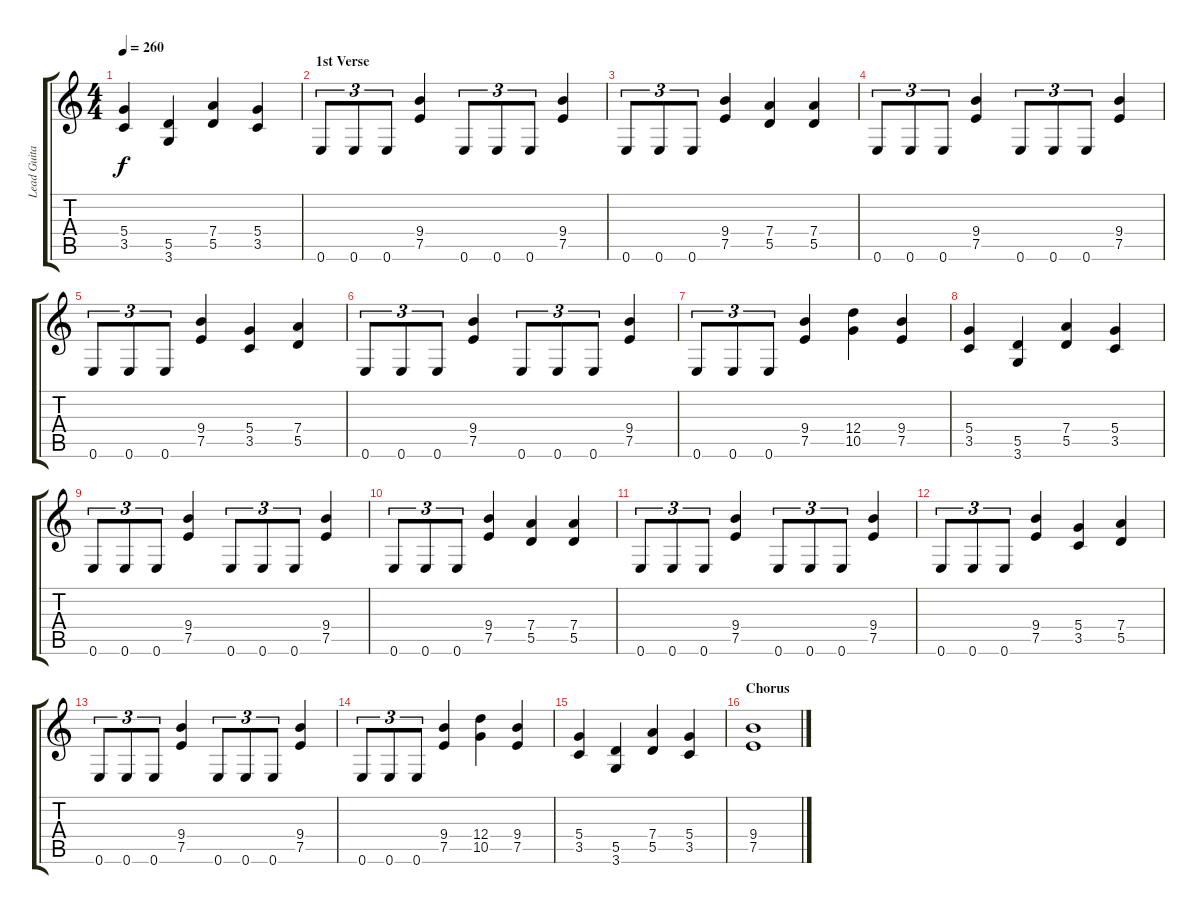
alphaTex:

\track ("Lead Guitar (Chris Poland)" "Lead Guita") {instrument distortionguitar}
\staff {score tabs}
\tuning (E4 B3 G3 D3 A2 E2) {hide}
\ts (4 4)
\tempo 260
\clef g2
\ks c
(5.4 3.5).4{dy f} (5.5 3.6).4 (7.4 5.5).4 (5.4 3.5).4 |
\section ("" "1st Verse")
0.6.8{tu (3 2)} 0.6.8{tu (3 2)} 0.6.8{tu (3 2)} (9.4 7.5).4 0.6.8{tu (3 2)} 0.6.8{tu (3 2)} 0.6.8{tu (3 2)} (9.4 7.5).4 |
0.6.8{tu (3 2)} 0.6.8{tu (3 2)} 0.6.8{tu (3 2)} (9.4 7.5).4 (7.4 5.5).4 (7.4 5.5).4 |
0.6.8{tu (3 2)} 0.6.8{tu (3 2)} 0.6.8{tu (3 2)} (9.4 7.5).4 0.6.8{tu (3 2)} 0.6.8{tu (3 2)} 0.6.8{tu (3 2)} (9.4 7.5).4 |
0.6.8{tu (3 2)} 0.6.8{tu (3 2)} 0.6.8{tu (3 2)} (9.4 7.5).4 (5.4 3.5).4 (7.4 5.5).4 |
0.6.8{tu (3 2)} 0.6.8{tu (3 2)} 0.6.8{tu (3 2)} (9.4 7.5).4 0.6.8{tu (3 2)} 0.6.8{tu (3 2)} 0.6.8{tu (3 2)} (9.4 7.5).4 |
0.6.8{tu (3 2)} 0.6.8{tu (3 2)} 0.6.8{tu (3 2)} (9.4 7.5).4 (12.4 10.5).4 (9.4 7.5).4 |
(5.4 3.5).4 (5.5 3.6).4 (7.4 5.5).4 (5.4 3.5).4 |
0.6.8{tu (3 2)} 0.6.8{tu (3 2)} 0.6.8{tu (3 2)} (9.4 7.5).4 0.6.8{tu (3 2)} 0.6.8{tu (3 2)} 0.6.8{tu (3 2)} (9.4 7.5).4 |
0.6.8{tu (3 2)} 0.6.8{tu (3 2)} 0.6.8{tu (3 2)} (9.4 7.5).4 (7.4 5.5).4 (7.4 5.5).4 |
0.6.8{tu (3 2)} 0.6.8{tu (3 2)} 0.6.8{tu (3 2)} (9.4 7.5).4 0.6.8{tu (3 2)} 0.6.8{tu (3 2)} 0.6.8{tu (3 2)} (9.4 7.5).4 |
0.6.8{tu (3 2)} 0.6.8{tu (3 2)} 0.6.8{tu (3 2)} (9.4 7.5).4 (5.4 3.5).4 (7.4 5.5).4 |
0.6.8{tu (3 2)} 0.6.8{tu (3 2)} 0.6.8{tu (3 2)} (9.4 7.5).4 0.6.8{tu (3 2)} 0.6.8{tu (3 2)} 0.6.8{tu (3 2)} (9.4 7.5).4 |
0.6.8{tu (3 2)} 0.6.8{tu (3 2)} 0.6.8{tu (3 2)} (9.4 7.5).4 (12.4 10.5).4 (9.4 7.5).4 |
(5.4 3.5).4 (5.5 3.6).4 (7.4 5.5).4 (5.4 3.5).4 |
\section ("" "Chorus")
(9.4 7.5).1
